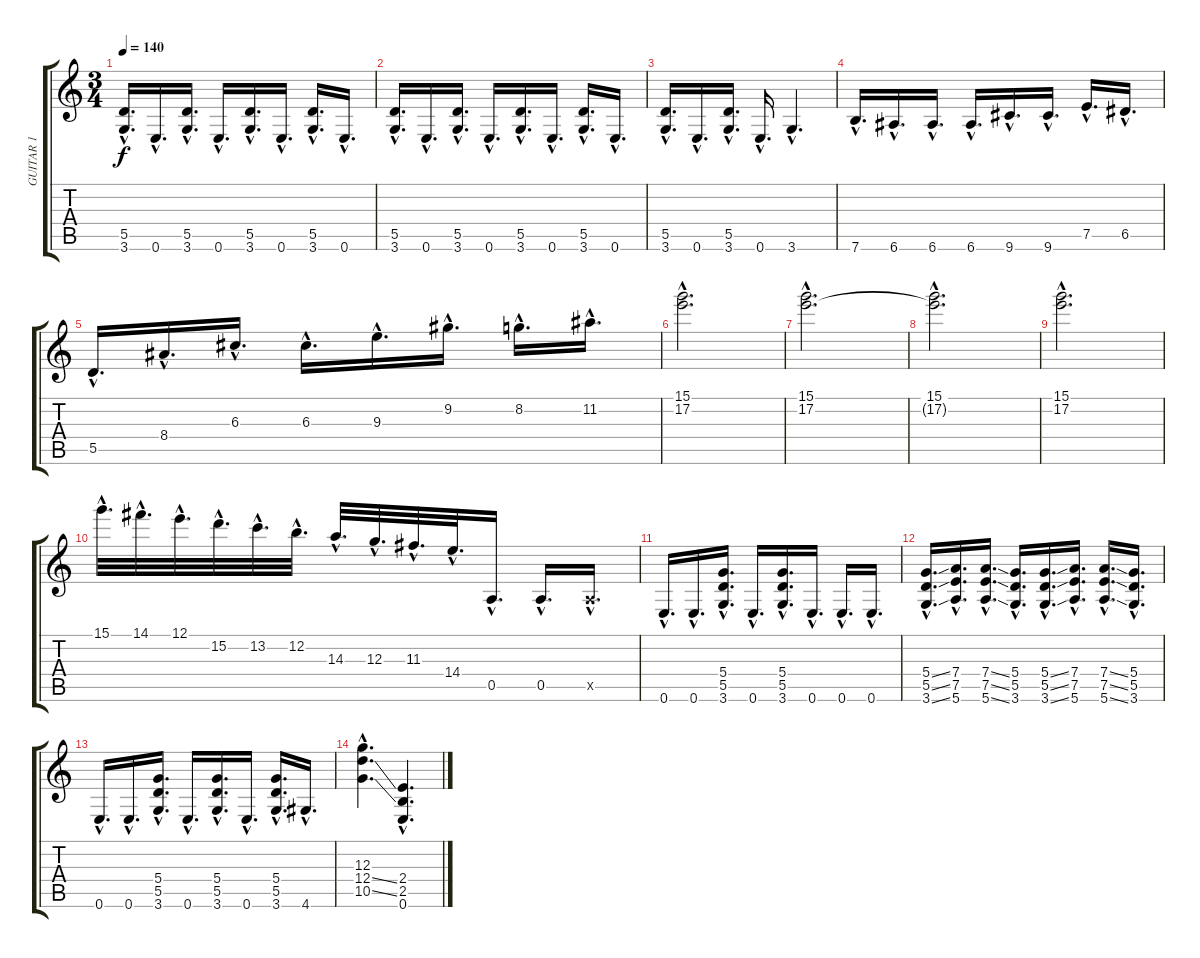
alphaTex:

\track ("GUITAR 1" "GUITAR 1") {instrument distortionguitar}
\staff {score tabs}
\tuning (E4 B3 G3 D3 A2 E2) {hide}
\ts (3 4)
\tempo 140
\clef g2
\ks c
(5.5{hac} 3.6{hac}).16{d dy f} 0.6{hac}.16{d} (5.5{hac} 3.6{hac}).16{d} 0.6{hac}.16{d} (5.5{hac} 3.6{hac}).16{d} 0.6{hac}.16{d} (5.5{hac} 3.6{hac}).16{d} 0.6{hac}.16{d} |
(5.5{hac} 3.6{hac}).16{d} 0.6{hac}.16{d} (5.5{hac} 3.6{hac}).16{d} 0.6{hac}.16{d} (5.5{hac} 3.6{hac}).16{d} 0.6{hac}.16{d} (5.5{hac} 3.6{hac}).16{d} 0.6{hac}.16{d} |
(5.5{hac} 3.6{hac}).16{d} 0.6{hac}.16{d} (5.5{hac} 3.6{hac}).16{d} 0.6{hac}.16{d} 3.6{hac}.4{d} |
7.6{hac}.16{d} 6.6{hac}.16{d} 6.6{hac}.16{d} 6.6{hac}.16{d} 9.6{hac}.16{d} 9.6{hac}.16{d} 7.5{hac}.16{d} 6.5{hac}.16{d} |
5.5{hac}.16{d} 8.4{hac}.16{d} 6.3{hac}.16{d} 6.3{hac}.16{d} 9.3{hac}.16{d} 9.2{hac}.16{d} 8.2{hac}.16{d} 11.2{hac}.16{d} |
(15.1{hac} 17.2{hac}).2{d} |
(15.1{hac} 17.2{hac}).2{d} |
(15.1{hac} 17.2{hac t}).2{d} |
(15.1{hac} 17.2{hac}).2{d} |
15.1{hac}.32{d} 14.1{hac}.32{d} 12.1{hac}.32{d} 15.2{hac}.32{d} 13.2{hac}.32{d} 12.2{hac}.32{d} 14.3{hac}.32{d} 12.3{hac}.32{d} 11.3{hac}.32{d} 14.4{hac}.32{d} 0.5{hac}.16{d} 0.5{hac}.16{d} 0.5{hac x}.16{d} |
0.6{hac}.16{d} 0.6{hac}.16{d} (5.4{hac} 5.5{hac} 3.6{hac}).16{d} 0.6{hac}.16{d} (5.4{hac} 5.5{hac} 3.6{hac}).16{d} 0.6{hac}.16{d} 0.6{hac}.16{d} 0.6{hac}.16{d} |
(5.4{ss hac} 5.5{ss hac} 3.6{ss hac}).16{d} (7.4{hac} 7.5{hac} 5.6{hac}).16{d} (7.4{ss hac} 7.5{ss hac} 5.6{ss hac}).16{d} (5.4{hac} 5.5{hac} 3.6{hac}).16{d} (5.4{ss hac} 5.5{ss hac} 3.6{ss hac}).16{d} (7.4{hac} 7.5{hac} 5.6{hac}).16{d} (7.4{ss hac} 7.5{ss hac} 5.6{ss hac}).16{d} (5.4{hac} 5.5{hac} 3.6{hac}).16{d} |
0.6{hac}.16{d} 0.6{hac}.16{d} (5.4{hac} 5.5{hac} 3.6{hac}).16{d} 0.6{hac}.16{d} (5.4{hac} 5.5{hac} 3.6{hac}).16{d} 0.6{hac}.16{d} (5.4{hac} 5.5{hac} 3.6{hac}).16{d} 4.6{hac}.16{d} |
(12.3{hac} 12.4{ss hac} 10.5{ss hac}).4{d} (2.4{hac} 2.5{hac} 0.6{hac}).4{d}
